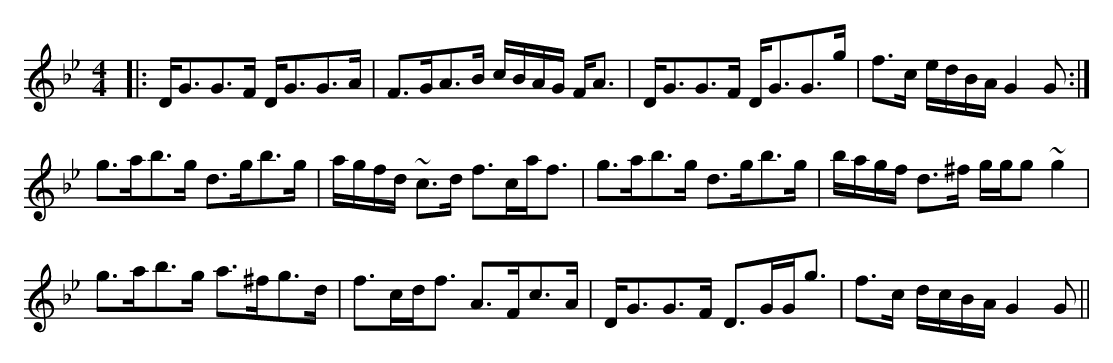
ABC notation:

X:1
M:4/4
K:Gmin
|:D<GG>F D<GG>A|F>GA>B c/B/A/G/ F<A|D<GG>F D<GG>g|f>c e/d/B/A/ G2 G:|
g>ab>g d>gb>g|a/g/f/d/ ~c>d f>ca<f|g>ab>g d>gb>g|b/a/g/f/ d>^f g/g/g ~g2|
g>ab>g a>^fg>d|f>cd<f A>Fc>A|D<GG>F D>GG<g|f>c d/c/B/A/ G2 G||
